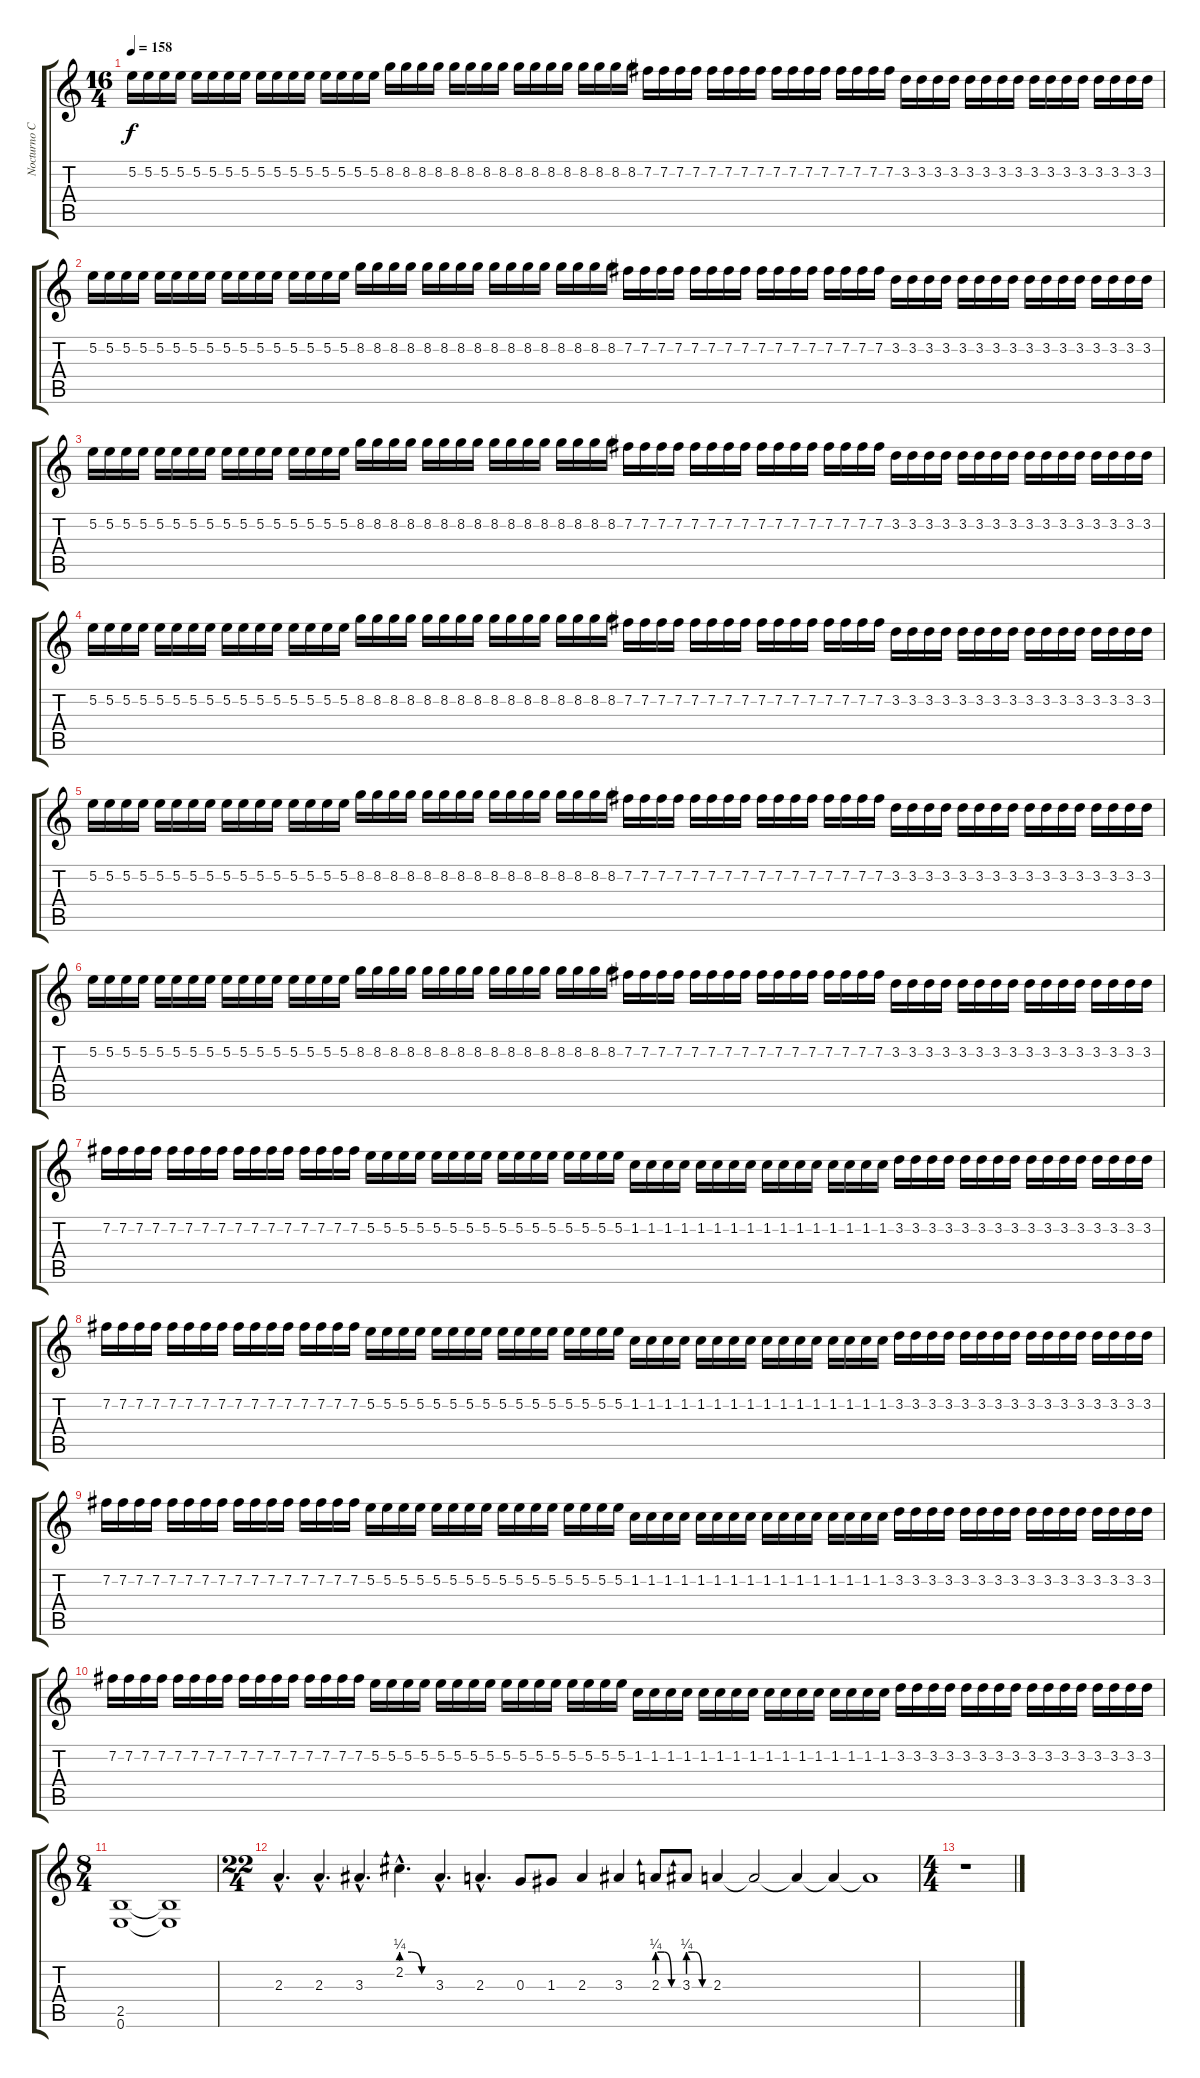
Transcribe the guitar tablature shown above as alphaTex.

\track ("Nocturno Culto" "Nocturno C") {instrument distortionguitar}
\staff {score tabs}
\tuning (E4 B3 G3 D3 A2 E2) {hide}
\ts (16 4)
\tempo 158
\clef g2
\ks c
5.2.16{dy f} 5.2.16 5.2.16 5.2.16 5.2.16 5.2.16 5.2.16 5.2.16 5.2.16 5.2.16 5.2.16 5.2.16 5.2.16 5.2.16 5.2.16 5.2.16 8.2.16 8.2.16 8.2.16 8.2.16 8.2.16 8.2.16 8.2.16 8.2.16 8.2.16 8.2.16 8.2.16 8.2.16 8.2.16 8.2.16 8.2.16 8.2.16 7.2.16 7.2.16 7.2.16 7.2.16 7.2.16 7.2.16 7.2.16 7.2.16 7.2.16 7.2.16 7.2.16 7.2.16 7.2.16 7.2.16 7.2.16 7.2.16 3.2.16 3.2.16 3.2.16 3.2.16 3.2.16 3.2.16 3.2.16 3.2.16 3.2.16 3.2.16 3.2.16 3.2.16 3.2.16 3.2.16 3.2.16 3.2.16 |
5.2.16 5.2.16 5.2.16 5.2.16 5.2.16 5.2.16 5.2.16 5.2.16 5.2.16 5.2.16 5.2.16 5.2.16 5.2.16 5.2.16 5.2.16 5.2.16 8.2.16 8.2.16 8.2.16 8.2.16 8.2.16 8.2.16 8.2.16 8.2.16 8.2.16 8.2.16 8.2.16 8.2.16 8.2.16 8.2.16 8.2.16 8.2.16 7.2.16 7.2.16 7.2.16 7.2.16 7.2.16 7.2.16 7.2.16 7.2.16 7.2.16 7.2.16 7.2.16 7.2.16 7.2.16 7.2.16 7.2.16 7.2.16 3.2.16 3.2.16 3.2.16 3.2.16 3.2.16 3.2.16 3.2.16 3.2.16 3.2.16 3.2.16 3.2.16 3.2.16 3.2.16 3.2.16 3.2.16 3.2.16 |
5.2.16 5.2.16 5.2.16 5.2.16 5.2.16 5.2.16 5.2.16 5.2.16 5.2.16 5.2.16 5.2.16 5.2.16 5.2.16 5.2.16 5.2.16 5.2.16 8.2.16 8.2.16 8.2.16 8.2.16 8.2.16 8.2.16 8.2.16 8.2.16 8.2.16 8.2.16 8.2.16 8.2.16 8.2.16 8.2.16 8.2.16 8.2.16 7.2.16 7.2.16 7.2.16 7.2.16 7.2.16 7.2.16 7.2.16 7.2.16 7.2.16 7.2.16 7.2.16 7.2.16 7.2.16 7.2.16 7.2.16 7.2.16 3.2.16 3.2.16 3.2.16 3.2.16 3.2.16 3.2.16 3.2.16 3.2.16 3.2.16 3.2.16 3.2.16 3.2.16 3.2.16 3.2.16 3.2.16 3.2.16 |
5.2.16 5.2.16 5.2.16 5.2.16 5.2.16 5.2.16 5.2.16 5.2.16 5.2.16 5.2.16 5.2.16 5.2.16 5.2.16 5.2.16 5.2.16 5.2.16 8.2.16 8.2.16 8.2.16 8.2.16 8.2.16 8.2.16 8.2.16 8.2.16 8.2.16 8.2.16 8.2.16 8.2.16 8.2.16 8.2.16 8.2.16 8.2.16 7.2.16 7.2.16 7.2.16 7.2.16 7.2.16 7.2.16 7.2.16 7.2.16 7.2.16 7.2.16 7.2.16 7.2.16 7.2.16 7.2.16 7.2.16 7.2.16 3.2.16 3.2.16 3.2.16 3.2.16 3.2.16 3.2.16 3.2.16 3.2.16 3.2.16 3.2.16 3.2.16 3.2.16 3.2.16 3.2.16 3.2.16 3.2.16 |
5.2.16 5.2.16 5.2.16 5.2.16 5.2.16 5.2.16 5.2.16 5.2.16 5.2.16 5.2.16 5.2.16 5.2.16 5.2.16 5.2.16 5.2.16 5.2.16 8.2.16 8.2.16 8.2.16 8.2.16 8.2.16 8.2.16 8.2.16 8.2.16 8.2.16 8.2.16 8.2.16 8.2.16 8.2.16 8.2.16 8.2.16 8.2.16 7.2.16 7.2.16 7.2.16 7.2.16 7.2.16 7.2.16 7.2.16 7.2.16 7.2.16 7.2.16 7.2.16 7.2.16 7.2.16 7.2.16 7.2.16 7.2.16 3.2.16 3.2.16 3.2.16 3.2.16 3.2.16 3.2.16 3.2.16 3.2.16 3.2.16 3.2.16 3.2.16 3.2.16 3.2.16 3.2.16 3.2.16 3.2.16 |
5.2.16 5.2.16 5.2.16 5.2.16 5.2.16 5.2.16 5.2.16 5.2.16 5.2.16 5.2.16 5.2.16 5.2.16 5.2.16 5.2.16 5.2.16 5.2.16 8.2.16 8.2.16 8.2.16 8.2.16 8.2.16 8.2.16 8.2.16 8.2.16 8.2.16 8.2.16 8.2.16 8.2.16 8.2.16 8.2.16 8.2.16 8.2.16 7.2.16 7.2.16 7.2.16 7.2.16 7.2.16 7.2.16 7.2.16 7.2.16 7.2.16 7.2.16 7.2.16 7.2.16 7.2.16 7.2.16 7.2.16 7.2.16 3.2.16 3.2.16 3.2.16 3.2.16 3.2.16 3.2.16 3.2.16 3.2.16 3.2.16 3.2.16 3.2.16 3.2.16 3.2.16 3.2.16 3.2.16 3.2.16 |
7.2.16 7.2.16 7.2.16 7.2.16 7.2.16 7.2.16 7.2.16 7.2.16 7.2.16 7.2.16 7.2.16 7.2.16 7.2.16 7.2.16 7.2.16 7.2.16 5.2.16 5.2.16 5.2.16 5.2.16 5.2.16 5.2.16 5.2.16 5.2.16 5.2.16 5.2.16 5.2.16 5.2.16 5.2.16 5.2.16 5.2.16 5.2.16 1.2.16 1.2.16 1.2.16 1.2.16 1.2.16 1.2.16 1.2.16 1.2.16 1.2.16 1.2.16 1.2.16 1.2.16 1.2.16 1.2.16 1.2.16 1.2.16 3.2.16 3.2.16 3.2.16 3.2.16 3.2.16 3.2.16 3.2.16 3.2.16 3.2.16 3.2.16 3.2.16 3.2.16 3.2.16 3.2.16 3.2.16 3.2.16 |
7.2.16 7.2.16 7.2.16 7.2.16 7.2.16 7.2.16 7.2.16 7.2.16 7.2.16 7.2.16 7.2.16 7.2.16 7.2.16 7.2.16 7.2.16 7.2.16 5.2.16 5.2.16 5.2.16 5.2.16 5.2.16 5.2.16 5.2.16 5.2.16 5.2.16 5.2.16 5.2.16 5.2.16 5.2.16 5.2.16 5.2.16 5.2.16 1.2.16 1.2.16 1.2.16 1.2.16 1.2.16 1.2.16 1.2.16 1.2.16 1.2.16 1.2.16 1.2.16 1.2.16 1.2.16 1.2.16 1.2.16 1.2.16 3.2.16 3.2.16 3.2.16 3.2.16 3.2.16 3.2.16 3.2.16 3.2.16 3.2.16 3.2.16 3.2.16 3.2.16 3.2.16 3.2.16 3.2.16 3.2.16 |
7.2.16 7.2.16 7.2.16 7.2.16 7.2.16 7.2.16 7.2.16 7.2.16 7.2.16 7.2.16 7.2.16 7.2.16 7.2.16 7.2.16 7.2.16 7.2.16 5.2.16 5.2.16 5.2.16 5.2.16 5.2.16 5.2.16 5.2.16 5.2.16 5.2.16 5.2.16 5.2.16 5.2.16 5.2.16 5.2.16 5.2.16 5.2.16 1.2.16 1.2.16 1.2.16 1.2.16 1.2.16 1.2.16 1.2.16 1.2.16 1.2.16 1.2.16 1.2.16 1.2.16 1.2.16 1.2.16 1.2.16 1.2.16 3.2.16 3.2.16 3.2.16 3.2.16 3.2.16 3.2.16 3.2.16 3.2.16 3.2.16 3.2.16 3.2.16 3.2.16 3.2.16 3.2.16 3.2.16 3.2.16 |
7.2.16 7.2.16 7.2.16 7.2.16 7.2.16 7.2.16 7.2.16 7.2.16 7.2.16 7.2.16 7.2.16 7.2.16 7.2.16 7.2.16 7.2.16 7.2.16 5.2.16 5.2.16 5.2.16 5.2.16 5.2.16 5.2.16 5.2.16 5.2.16 5.2.16 5.2.16 5.2.16 5.2.16 5.2.16 5.2.16 5.2.16 5.2.16 1.2.16 1.2.16 1.2.16 1.2.16 1.2.16 1.2.16 1.2.16 1.2.16 1.2.16 1.2.16 1.2.16 1.2.16 1.2.16 1.2.16 1.2.16 1.2.16 3.2.16 3.2.16 3.2.16 3.2.16 3.2.16 3.2.16 3.2.16 3.2.16 3.2.16 3.2.16 3.2.16 3.2.16 3.2.16 3.2.16 3.2.16 3.2.16 |
\ts (8 4)
(2.5 0.6).1 (2.5{t} 0.6{t}).1 |
\ts (22 4)
2.3{hac}.4{d} 2.3{hac}.4{d} 3.3{hac}.4{d} 2.2{be (custom 0 1 20 1 40 0 60 0) hac}.4{d} 3.3{hac}.4{d} 2.3{hac}.4{d} 0.3.8 1.3.8 2.3.4 3.3.4 2.3{be (custom 0 1 20 1 40 0 60 0)}.8 3.3{be (custom 0 1 20 1 40 0 60 0)}.8 2.3.4 2.3{t}.2 2.3{t}.4 2.3{t}.4 2.3{t}.1 |
\ts (4 4)
r.1
